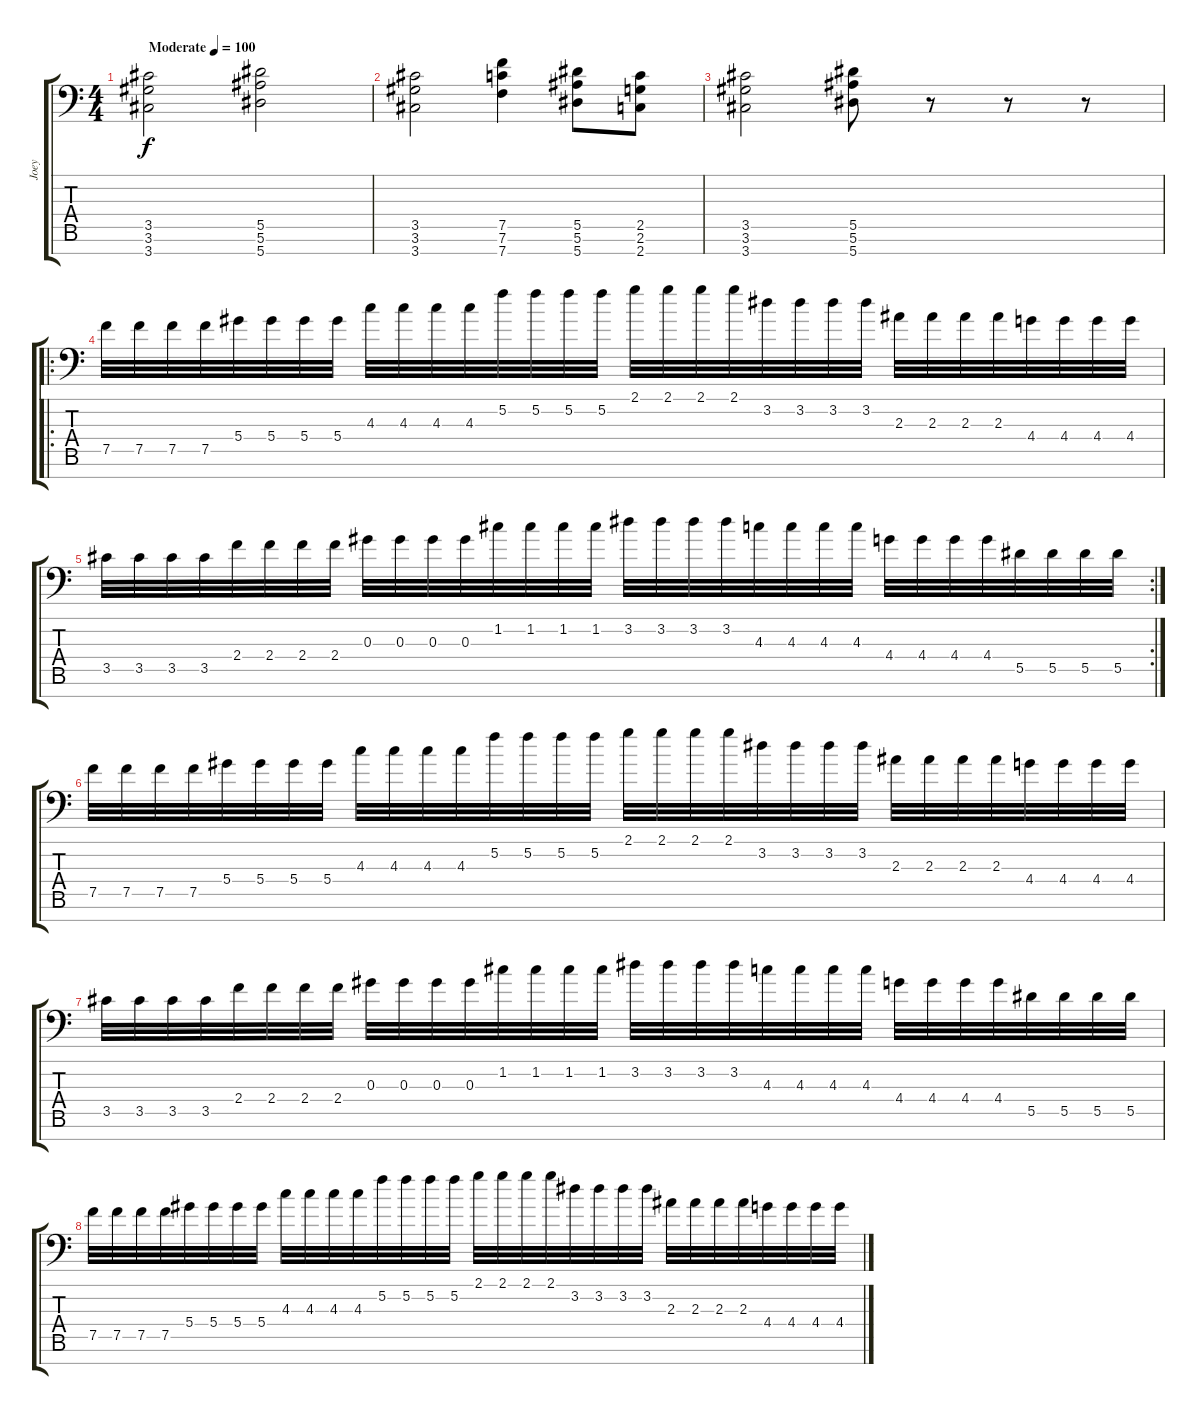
\track ("Joey" "Joey") {instrument acousticguitarsteel}
\staff {score tabs}
\tuning (F4 C4 Ab3 Eb3 Bb2 F2 Bb1) {hide}
\ts (4 4)
\tempo (100 "Moderate")
\tempo 110
\tempo (100 "Moderate")
\clef f4
\ks c
(3.5 3.6 3.7).2{dy f instrument acousticguitarsteel} (5.5 5.6 5.7).2 |
(3.5 3.6 3.7).2 (7.5 7.6 7.7).4 (5.5 5.6 5.7).8 (2.5 2.6 2.7).8 |
(3.5 3.6 3.7).2 (5.5 5.6 5.7).8 r.8 r.8 r.8 |
\ro
7.5.32 7.5.32 7.5.32 7.5.32 5.4.32 5.4.32 5.4.32 5.4.32 4.3.32 4.3.32 4.3.32 4.3.32 5.2.32 5.2.32 5.2.32 5.2.32 2.1.32 2.1.32 2.1.32 2.1.32 3.2.32 3.2.32 3.2.32 3.2.32 2.3.32 2.3.32 2.3.32 2.3.32 4.4.32 4.4.32 4.4.32 4.4.32 |
\rc 2
3.5.32 3.5.32 3.5.32 3.5.32 2.4.32 2.4.32 2.4.32 2.4.32 0.3.32 0.3.32 0.3.32 0.3.32 1.2.32 1.2.32 1.2.32 1.2.32 3.2.32 3.2.32 3.2.32 3.2.32 4.3.32 4.3.32 4.3.32 4.3.32 4.4.32 4.4.32 4.4.32 4.4.32 5.5.32 5.5.32 5.5.32 5.5.32 |
7.5.32 7.5.32 7.5.32 7.5.32 5.4.32 5.4.32 5.4.32 5.4.32 4.3.32 4.3.32 4.3.32 4.3.32 5.2.32 5.2.32 5.2.32 5.2.32 2.1.32 2.1.32 2.1.32 2.1.32 3.2.32 3.2.32 3.2.32 3.2.32 2.3.32 2.3.32 2.3.32 2.3.32 4.4.32 4.4.32 4.4.32 4.4.32 |
3.5.32 3.5.32 3.5.32 3.5.32 2.4.32 2.4.32 2.4.32 2.4.32 0.3.32 0.3.32 0.3.32 0.3.32 1.2.32 1.2.32 1.2.32 1.2.32 3.2.32 3.2.32 3.2.32 3.2.32 4.3.32 4.3.32 4.3.32 4.3.32 4.4.32 4.4.32 4.4.32 4.4.32 5.5.32 5.5.32 5.5.32 5.5.32 |
7.5.32 7.5.32 7.5.32 7.5.32 5.4.32 5.4.32 5.4.32 5.4.32 4.3.32 4.3.32 4.3.32 4.3.32 5.2.32 5.2.32 5.2.32 5.2.32 2.1.32 2.1.32 2.1.32 2.1.32 3.2.32 3.2.32 3.2.32 3.2.32 2.3.32 2.3.32 2.3.32 2.3.32 4.4.32 4.4.32 4.4.32 4.4.32
